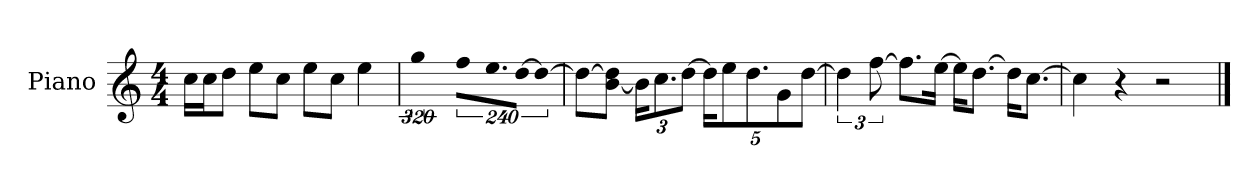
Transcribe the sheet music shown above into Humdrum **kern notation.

**kern
*part1
*staff1
*I"Piano
*I'P-no
*clefG2
*k[]
*M4/4
*MM90
=1
16cc\LL
16cc\J
8dd\J
8ee\L
8cc\J
8ee\L
8cc\J
4ee\
=2
!LO:N:vis=4
640%183gg\
!LO:N:vis=8
960%137ff\L
!LO:N:vis=8.
640%137ee\
!LO:N:vis=16
[1920%137dd\Jk
!LO:N:vis=4
640%183dd\_
=3
8dd\L_
[8b\ 8dd\]J
*Xbrackettup
24b\KL]
12.cc\
[12dd\J
20dd\KL]
10ee\
10.dd\
10g\
[10dd\J
=4
*brackettup
6dd\]
[12ff\
8.ff\L]
[16ee\Jk
16ee\KL]
[8.dd\J
16dd\KL]
[8.cc\J
=5
4cc\]
4r
2r
==
*-
